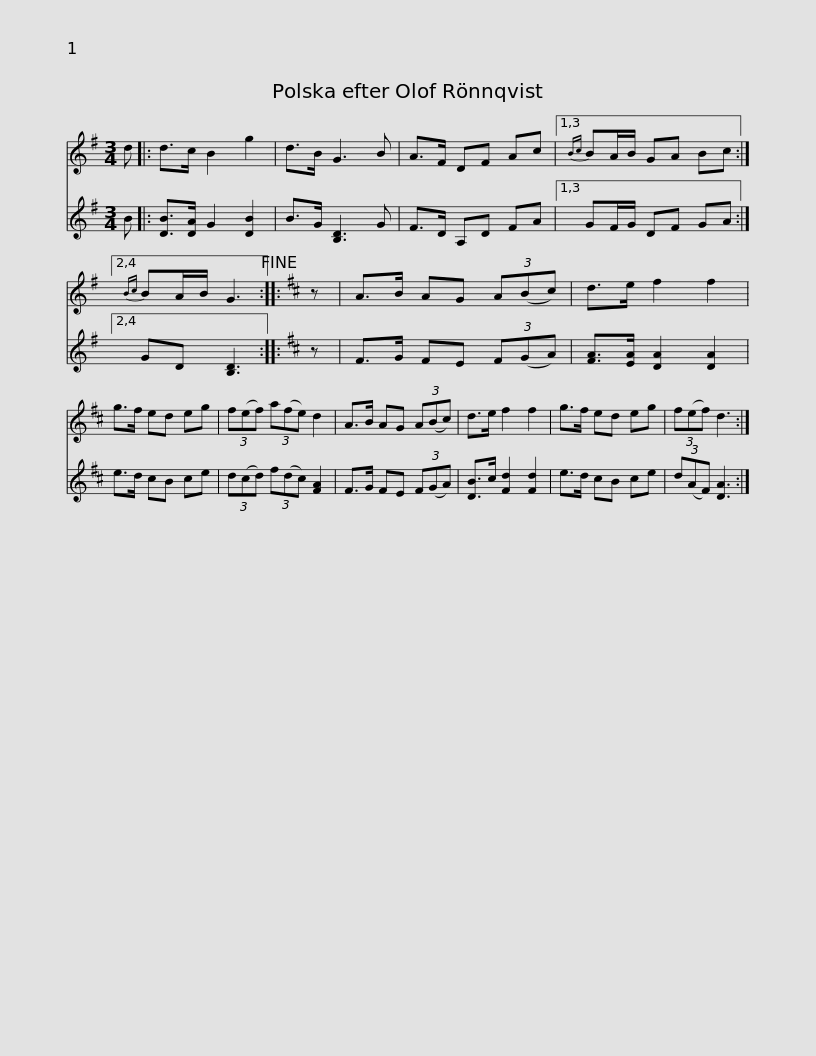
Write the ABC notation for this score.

X:1
%%score 1 2
L:1/8
M:3/4
I:linebreak $
K:G
V:1 treble
V:2 treble
V:1
 d |: d>c B2 g2 | d>B G3 B | A>F DF Ac |1,3{Bc} BA/B/ GA Bc :|2,4 %5
{Bc} BA/B/ G3!fine! ::[K:D] z |$ A>B AG (3A(Bc) | d>e f2 f2 | g>f ed eg | %10
 (3f(ef) (3a(fe) d2 | A>B AG (3A(Bc) | d>e f2 f2 | g>f ed eg |$ (3f(ef) d3 :| %15
V:2
 B |: [DB]>[DA] G2 [DB]2 | B>G [B,D]3 G | F>D A,D FA |1,3 GF/G/ DF GA :|2,4 %5
 GD [B,D]3 ::[K:D] z |$ F>G FE (3F(GA) | [FA]>[EA] [DA]2 [DA]2 | e>d cB ce | %10
 (3d(cd) (3f(dc) [FA]2 | F>G FE (3F(GA) | [DB]>c [Fd]2 [Fd]2 | e>d cB ce |$ (3d(AF) [DA]3 :| %15
